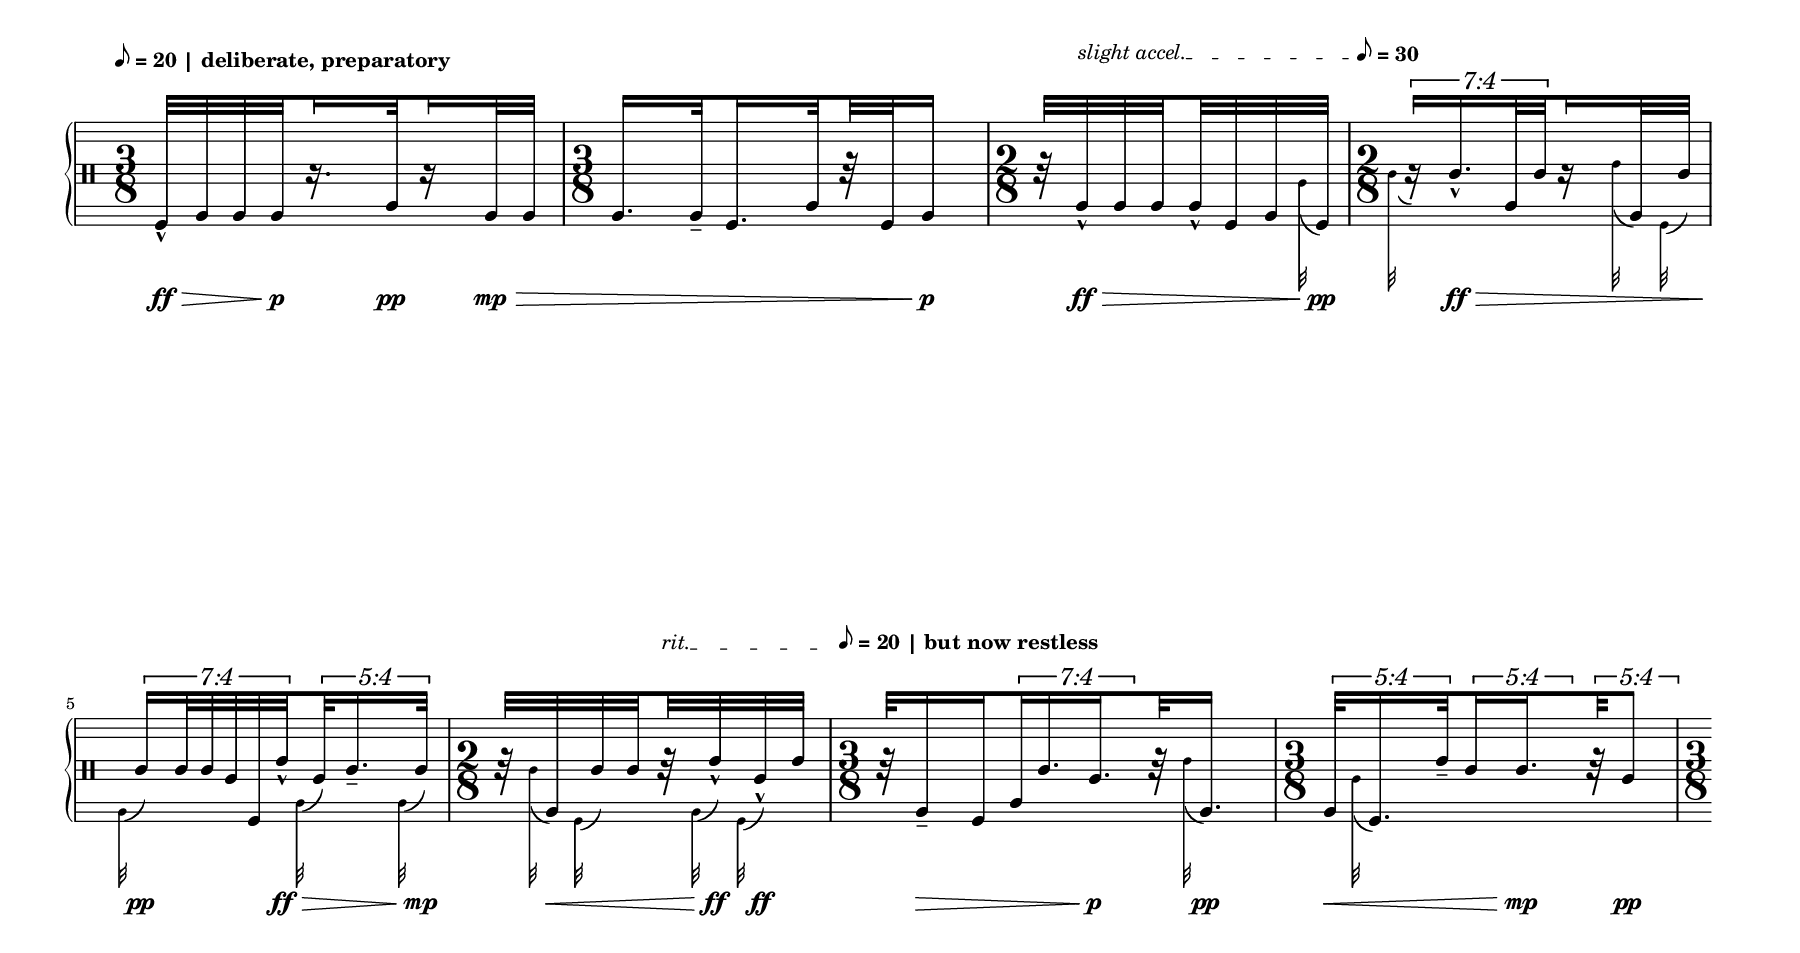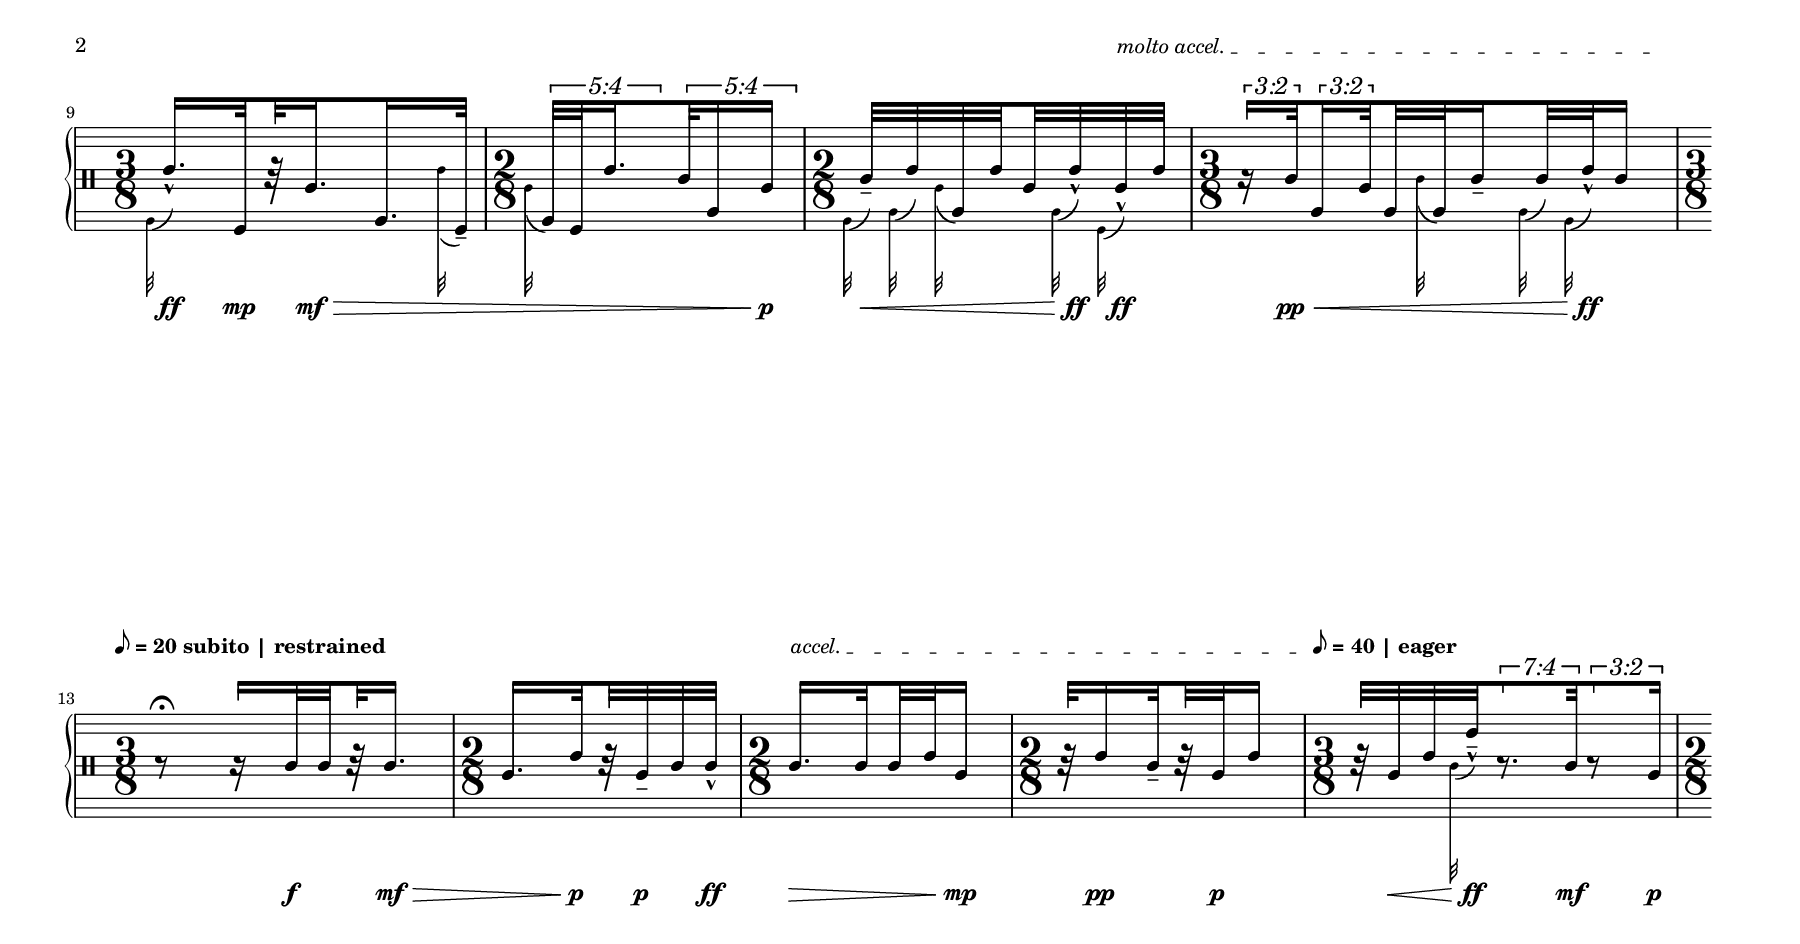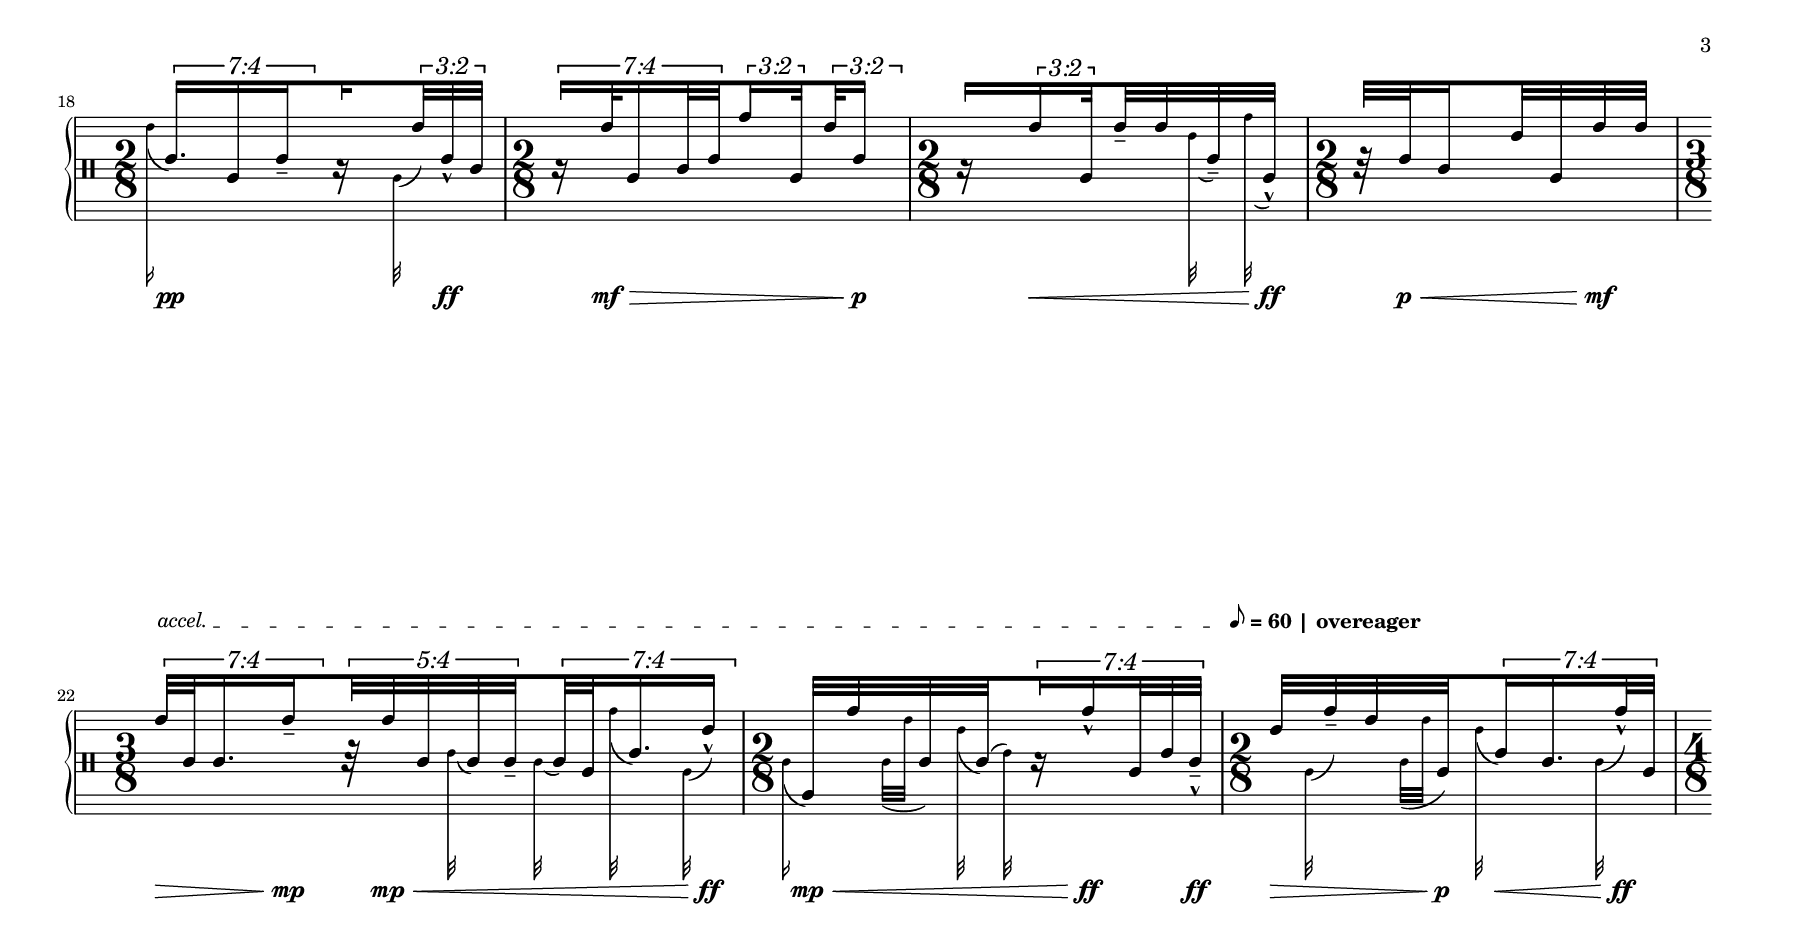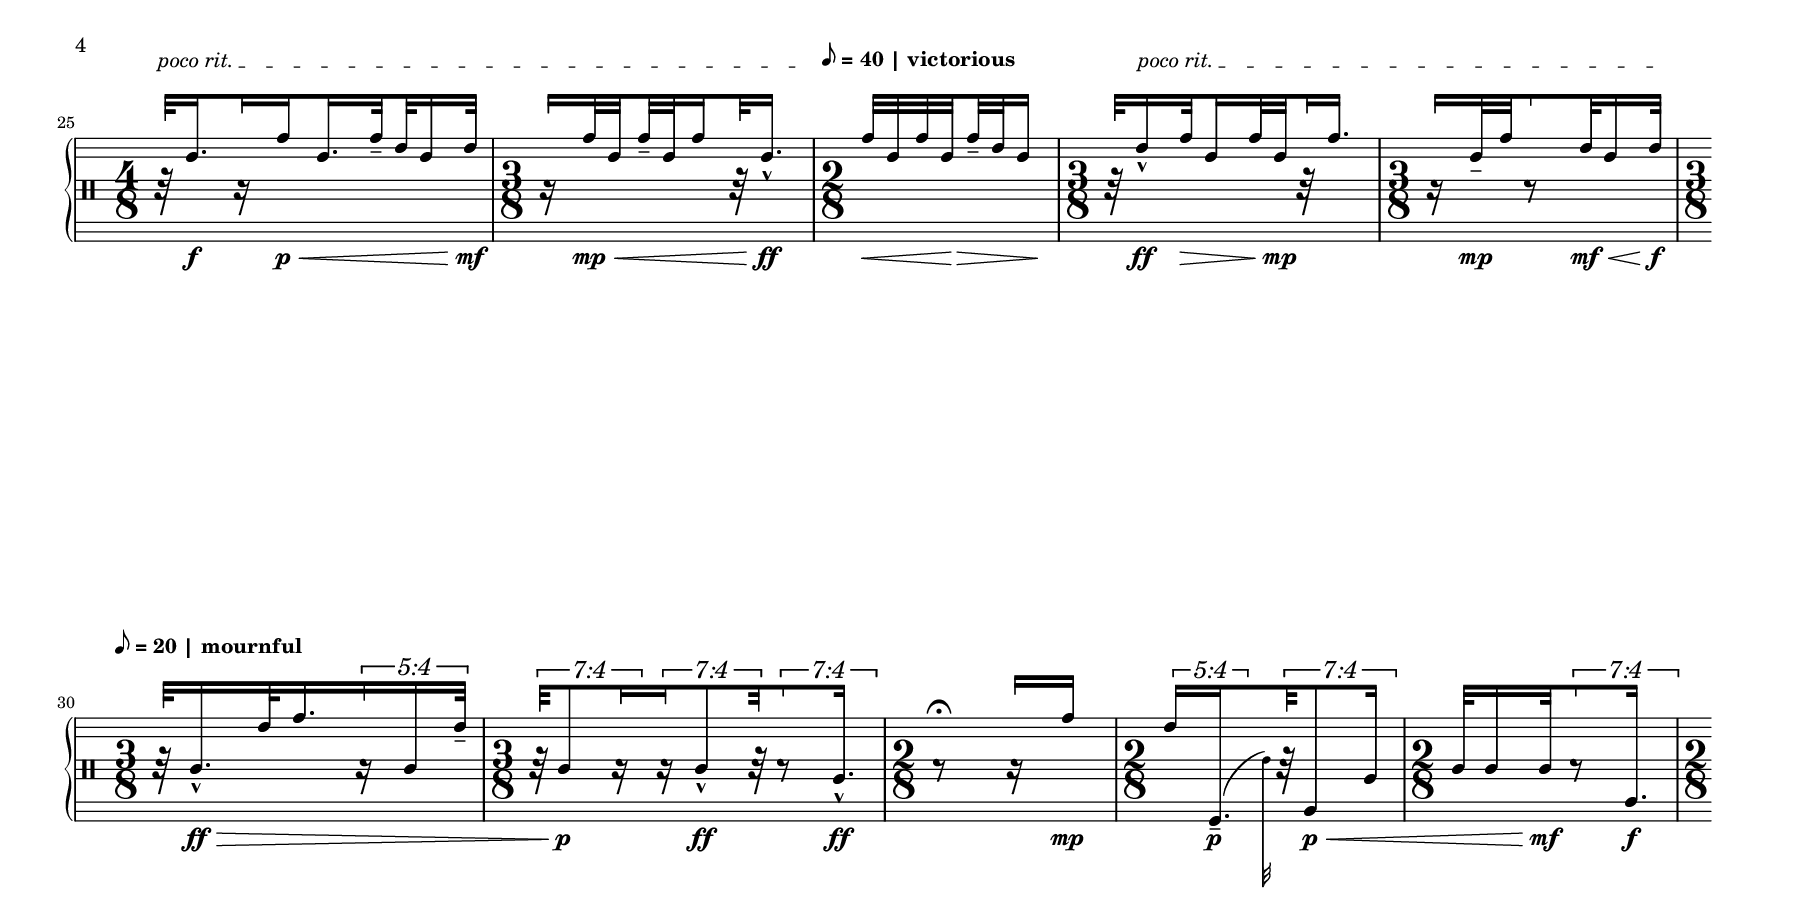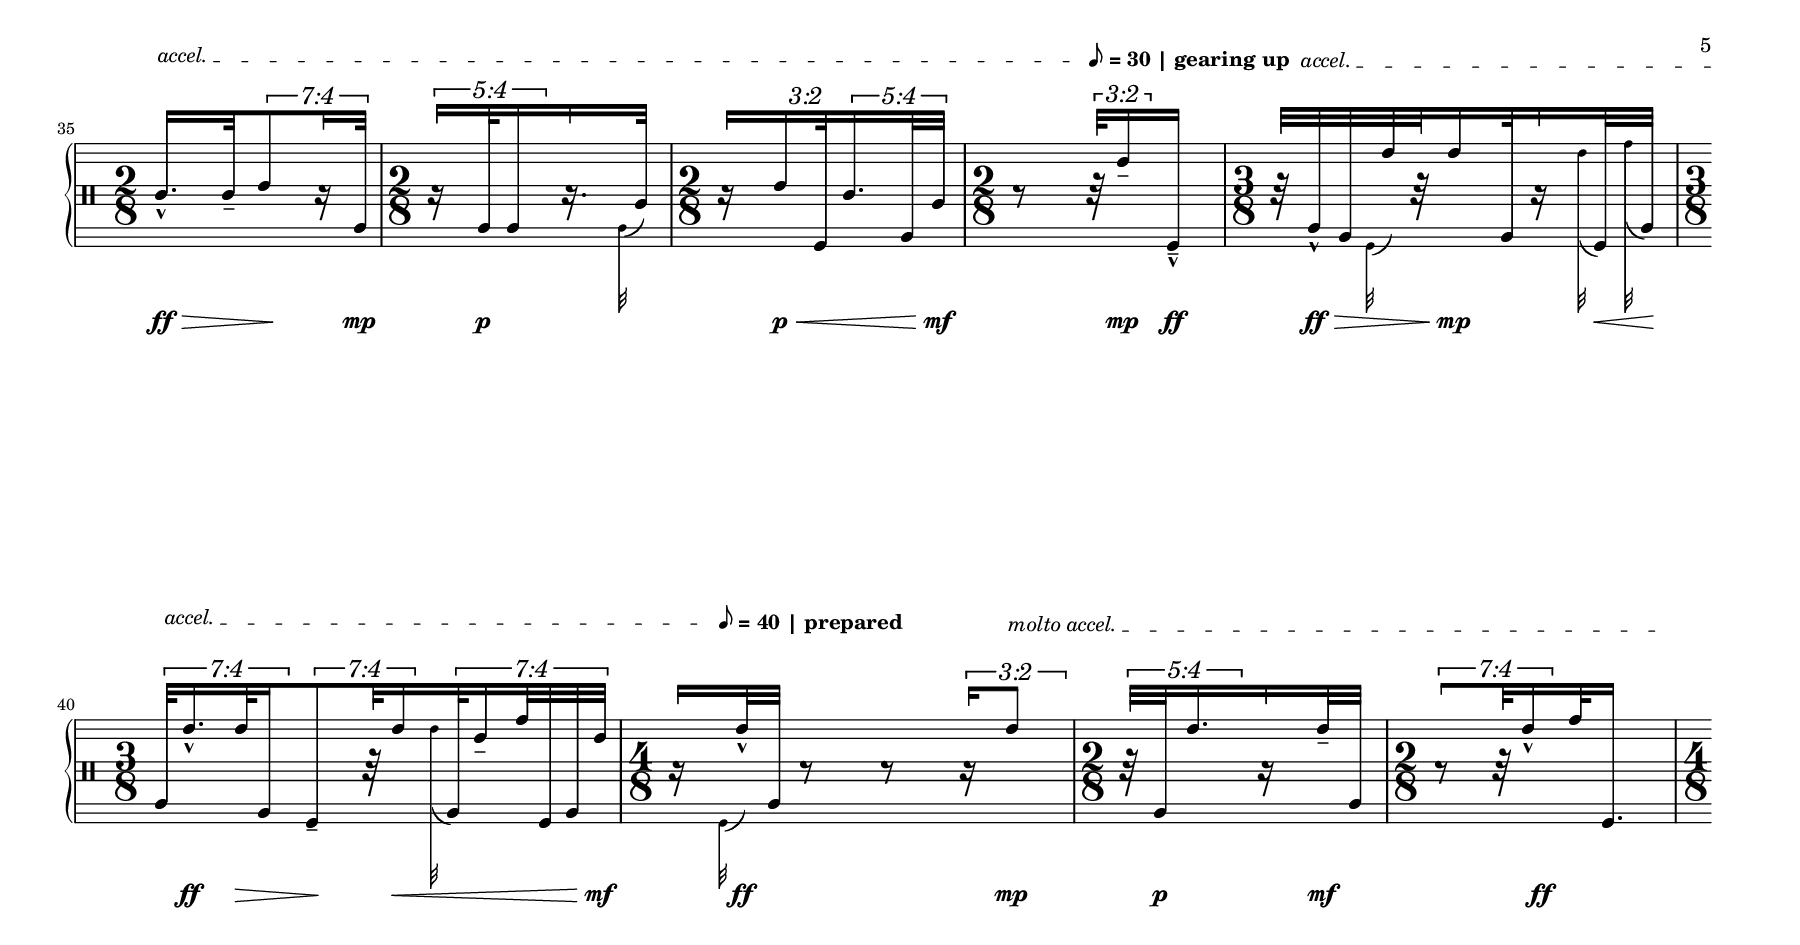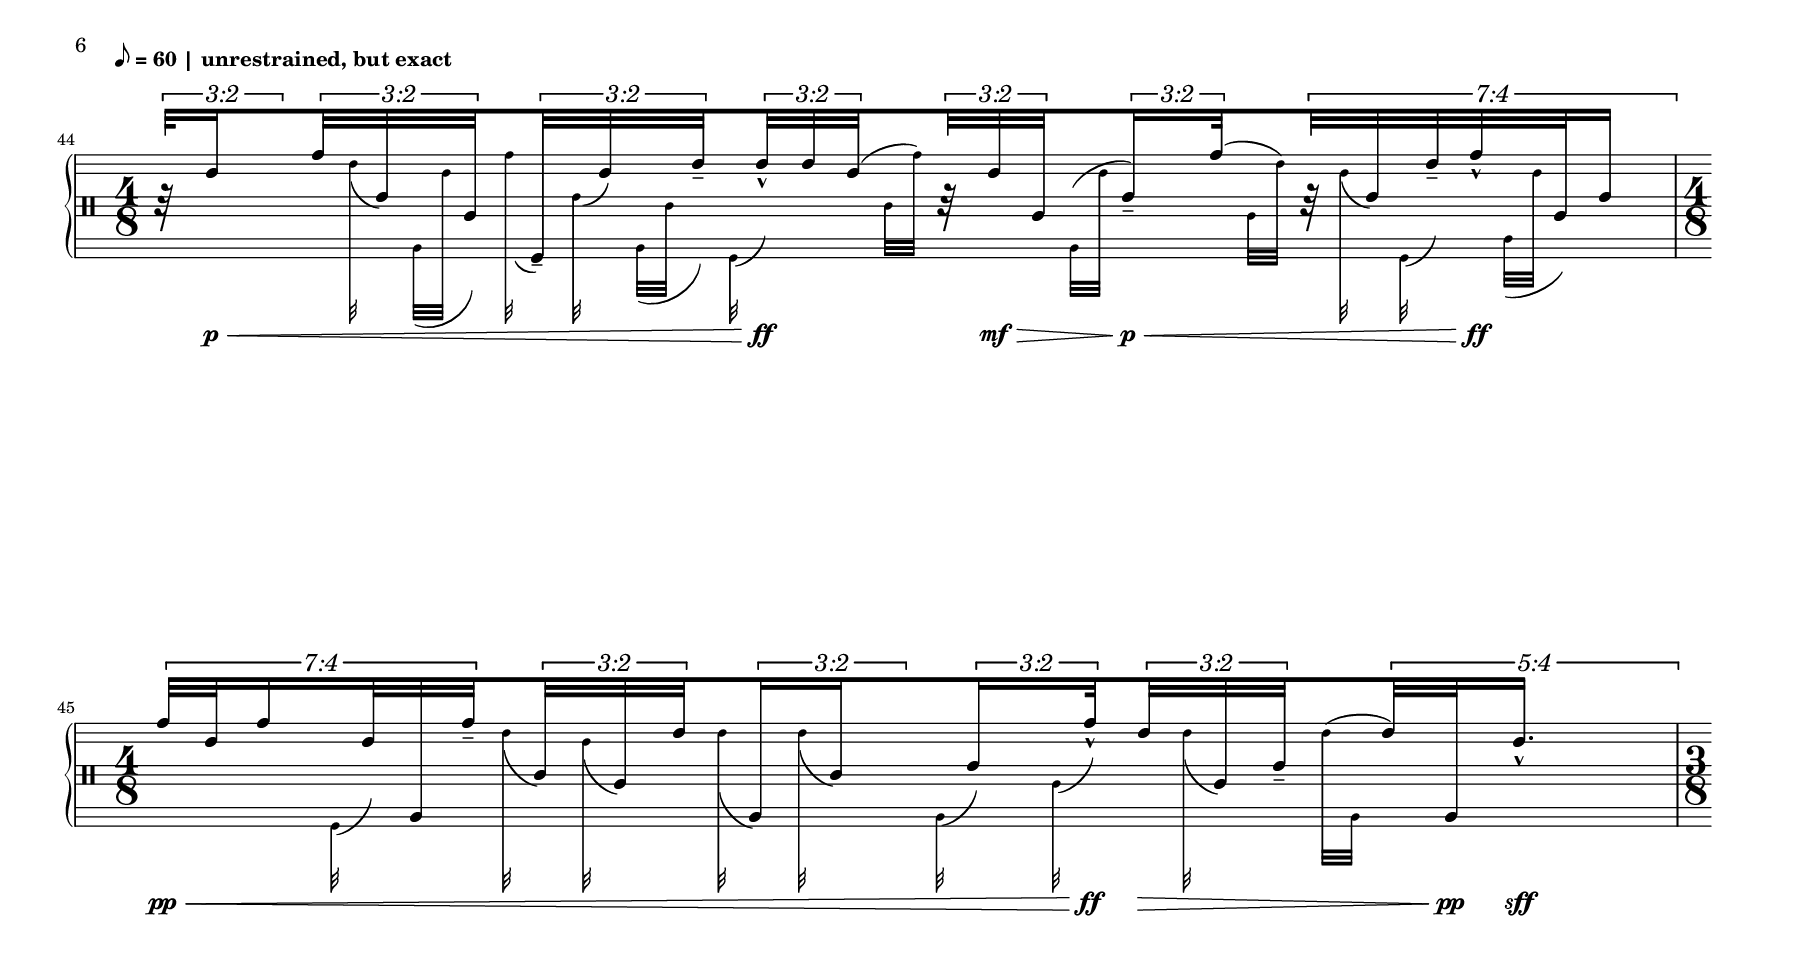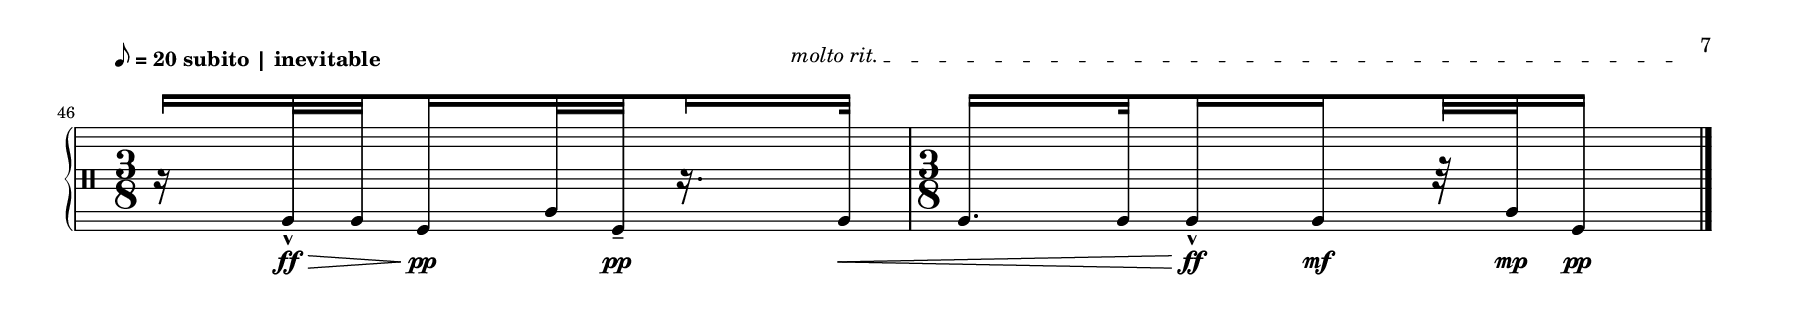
\version "2.19.83"
\language "english"

\version "2.19.83"

aristeiaDynamics = \new Dynamics {
% \override Hairpin.whiteout = ##t
  \time 3/8
    %\override DynamicText.extra-offset = #'(0 . 7)
  % \once \override Hairpin.extra-offset = #'(0 . 6)
%   \once \override Hairpin.rotation = #'(10 0 0.5)
%override Hairpin.extra-offset = #'(0 . 8)
%\once \override Hairpin.rotation = #'(10 0 0.5)
  s16.\ff \>
 % \override DynamicText.extra-offset = #'(0 . 9)

  s32\p
  s16.
  %\override DynamicText.extra-offset = #'(0 . 7)
  s32\pp
  s16

%  \override Hairpin.extra-offset = #'(0 . 9)
  %\once \override Hairpin.extra-offset = #'(0 . 7)
  s16\mp\>

  \time 3/8
  s4
  s16 s16\p

  %\revert DynamicText.extra-offset
  \time 2/8

  s32
 %  \override DynamicText.extra-offset = #'(0 . 8)
%\once \override Hairpin.extra-offset = #'(0 . 8)
%  \once \override Hairpin.rotation = #'(-2 0 1)
  s16.\ff \>
  s16.
%  \once \override DynamicText.extra-offset = #'(0 . 6)
  s32\pp

 % \time 2/8

  \tuplet 7/4 { s16
    %           \once \override DynamicText.extra-offset = #'(0 . 9)
                s16.\ff \> s16}
  s8

%  \time 2/8

 % \override DynamicText.extra-offset = #'(0 . 8.5)
  \tuplet 7/4 { s16\pp s8
                %  \once \override DynamicText.extra-offset = #'(-1 . 6)

                s32\ff \> }
  \tuplet 5/4 {
    s8 s32\mp
  }

  \time 2/8
  s32
 % \once \override Hairpin.rotation = #'(-2 0 0.5)
  s16.\<
  s32
   % \once \override DynamicText.extra-offset = #'(0 . 6)

  s32 \ff
%   \override DynamicText.extra-offset = #'(0 . 8)

  s16\ff

  \time 3/8
  s32 s16.\>
  \tuplet 7/4 {
 %   \override DynamicText.extra-offset = #'(0 . 9)
    s8 s16.\p
  }
  s32
 % \once \override DynamicText.extra-offset = #'(0.5 . 9)
  s16.\pp


  \time 3/8
  s8\<
  \tuplet 5/4 {
    s16 s16.\mp
  }
  \tuplet 5/4 {
    s32
    s8 \pp
  }

%  \time 3/8
 %\override DynamicText.extra-offset = #'(0 . 7.5)
  s16.\ff s32\mp
  s32
%   \override DynamicText.extra-offset = #'(0 . 8)
%   \override Hairpin.extra-offset = #'(0 . 8)
  s16.\mf\>
  s8

%   \time 2/8
%\override DynamicText.extra-offset = #'(0 . 8.5)
   s8
   \tuplet 5/4 {
     s16. s16\p
   }

  % \time 2/8
%  \override DynamicText.extra-offset = #'(0 . 8)
   s8\<
   s32 s32\ff
%   \override DynamicText.extra-offset = #'(0 . 7.5)
   s16\ff

   \time 3/8
 %  \override DynamicText.extra-offset = #'(0 . 8)
     \tuplet 3/2 {
       s16 s32\pp\<
     }
   s16
%   \override DynamicText.extra-offset = #'(0 . 7)
   s8
   s32 s16.\ff

   %\time 3/8
  % \override DynamicText.extra-offset = #'(0 . 3.5)
 %  \override Hairpin.extra-offset = #'(0 . 3.5)
   s8
   s16 s16\f
   s32 s16.\mf\>

   \time 2/8
   s16. s32\p
   s32 s16\p
   %\once \override DynamicText.extra-offset = #'(0 . 0)
   s32\ff

   \time 2/8
   s8\>
   s16 s16\mp

   \time 2/8
   s32 s16.\pp
   s32 s16.\p

   \time 3/8
  s32   s16\<
     % \once \override DynamicText.extra-offset = #'(0 . 0)

   s32\ff

   \tuplet 7/4 {
     s8. s32\mf
   }
   \tuplet 3/2 {
     s8 s16\p
   }

 %  \override DynamicText.extra-offset = #'(0 . 0)
%    \override Hairpin.extra-offset = #'(0 . 0)
   %\time 2/8
   s8.\pp
   \tuplet 3/2 {
    % \once \override DynamicText.extra-offset = #'(0 . 1)
     s32
%                   \override DynamicText.extra-offset = #'(0 . 0)

                 s32\ff
                 s32
   }

   \time 2/8
   \tuplet 7/4 {
     s16 s8\mf\> s32
   }
   s16
   \tuplet 3/2 {
     s32 s16\p
   }

   \time 2/8
   s16 s16\<
   s16.
   s32\ff

   \time 2/8
   s32 s16.\p\<
   s16

   s16\mf

 %  \override DynamicText.extra-offset = #'(0 . 4.5)
%    \override Hairpin.extra-offset = #'(0 . 4.5)
   %\time 3/8
   \tuplet 7/4 {
     s8\> s32 s16\mp
   }
   \tuplet 5/4 {
     s32 s8\mp\<
   }
   \tuplet 7/4 { s8 s32 s16\ff}

  %
  %\time 2/8
  s8\mp\<
  \tuplet 7/4 { s16 s16\ff s16 s32\ff}

   \time 2/8
   s16.\> s32\p
   \tuplet 7/4 { s8\< s32 s16\ff}

  % \override DynamicText.extra-offset = #'(0 . 0)
 %     \override Hairpin.extra-offset = #'(0 . 0)

   %\time 4/8
   s32 s16.\f
   s16 s16\p\<
   s8
   s16. s32\mf

   \time 3/8
   s16 s16\mp\<
   s8
   s32 s16.\ff

   \time 2/8
   s16.\< s64 s64\>
   s16. s32\!

   \time 3/8
   s32 s16\ff s32\>
   s16. s32\mp
   s8

   %\time 3/8
   s16 s16\mp
   s8
   s16.\mf\< s32\f

   \time 3/8
   s32 s16.\ff\> s4

   \time 3/8
   \tuplet 7/4 { s32 s8\p s16 }
   \tuplet 7/4 { s16 s8\ff s32 }
   \tuplet 7/4 { s8 s16.\ff }

  \time 2/8
  s8
  s16 s16\mp

  \time 2/8
  \tuplet 5/4 {
    s16
 %   \once \override DynamicText.extra-offset = #'(0 . -0.5)
    s16.\p
  }
  \tuplet 7/4 {
    s32 s8\p\< s16
  }

  \time 2/8
  s16. s32\mf
  \tuplet 7/4 {
    s8 s16.\f
  }

%\override DynamicText.extra-offset = #'(0 . 8)
%\override Hairpin.extra-offset = #'(0 . 8)
  %\time 2/8
  s8\ff\>
  \tuplet 7/4 {
    s32 s32\! s16 s16 s32\mp
  }

  \time 2/8
  \tuplet 5/4 {
    s16 s16.\p
  }
  s8

  \time 2/8
  s16
  s16\p\<
  \tuplet 5/4 {
    s16. s32 s32\mf
  }

  \time 2/8
  s8
  \tuplet 3/2 {
%    \override DynamicText.extra-offset = #'(0 . 8.5)
    s32 s16\mp
  }
 % \override DynamicText.extra-offset = #'(0 . 6.5)
  s16\ff

%  \override DynamicText.extra-offset = #'(0 . 7.5)

  \time 3/8
  s32 s16.\ff\>


  s32
 % \once \override DynamicText.extra-offset = #'(0 . 9.5)
  s16.\mp
  s16 s32\< s32\!

  %\time 3/8
  \tuplet 7/4 {
        %\override DynamicText.extra-offset = #'(0 . 5)

%\override DynamicText.extra-offset = #'(0 . 6.5)
%\override Hairpin.extra-offset = #'(0 . 6.5)
    s32 s16.\ff s16\> s32
  }
  \tuplet 7/4 {
    s8\! s32 s16\<
  }
  \tuplet 7/4 {
    s8. s32\mf
  }

  \time 4/8
  s16 s16\ff s8 s8
  \tuplet 3/2 {
    s16
  %  \once \override DynamicText.extra-offset = #'(0 . 7.5)
    s8\mp
  }

  \time 2/8
  \tuplet 5/4 {
    s32 s8\p
  }
  s16 s16\mf

  \time 2/8
  \tuplet 7/4 { s8. s32\ff} s8

  %|time 4/8
 % \override DynamicText.extra-offset = #'(0 . 8.5)
%  \override Hairpin.extra-offset = #'(0 . 8.5)
  \tuplet 3/2 {
    s32
    s16\p\<
  }
  s16
  s16
          %\override DynamicText.extra-offset = #'(0 . 0)

  s16\ff
  \tuplet 3/2 {
    s32
    s16\mf\>
  }
  s16\p\<
  \tuplet 7/4 { s16. s8\ff }


  %\time 4/8
  s4\pp\<
  \tuplet 3/2 { s16 s32\ff } s16\>
  \tuplet 5/4 { s32 s32\pp s16.\sff }

  %\time 3/8
%  \override DynamicText.extra-offset = #'(0 . -0.5)
%  \override Hairpin.extra-offset = #'(0 . -0.5)
  s16 s16\ff\> s16\pp s32 s32\pp s16. s32\<

  \time 3/8
  s8 s16\ff
 % \override DynamicText.extra-offset = #'(0 . 1)
  s16\mf s32 s32 \mp s16\pp
}



#(set-global-staff-size 18)
#(set! paper-alist (cons '("my size" . (cons (* 12 in) (* 9 in))) paper-alist))
\paper {
  #(set-paper-size "my size")
  ragged-last-bottom = ##t
  % line-width = 7.5\in
  left-margin = 0.5\in
  bottom-margin = 1.25\in
  top-margin = 1.25\in
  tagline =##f
  indent = 0
  ragged-right = ##f
  system-system-spacing.minimum-distance = #50
}

setGrace = #(define-music-function (parser location stemLen) (number?)
               #{
                 \once \stemDown
                 \once \override Stem.length = #stemLen
               #})

\score {
  \new PianoStaff <<
    \new Staff {
    \override Staff.Stem.stemlet-length = #1
    \override Score.BarNumber.break-visibility = ##(#f #f #t)
    % \stemDown
  \stemUp

  \override Beam #'damping = #+inf.0

    \stopStaff
    \override Staff.StaffSymbol.line-positions = #'(-11 -9 -7 -2 0 2 7 9 11)
    \override TupletNumber.font-size = #1.5
    \override TupletNumber.extra-offset = #'(0 . 0.5)
    \override TupletBracket.extra-offset = #'(0 . .5)
    \startStaff
    \clef percussion
      \override Staff.TimeSignature.font-size = #4
    \time 3/8

    %1
    \override Rest.font-size = #2.5
%    \override Rest.font-series = #'bold
    \override Score.MetronomeMark.extra-offset = #'(0 . 2)
    \tempo \markup {
      \teeny \general-align #Y #DOWN \note #"8" #1 "= 20"
      "| deliberate, preparatory"
    }
    %\stemDown
    \override Stem.details.beamed-lengths = #'(13)
    f,32-^ [
    %f,32--->  [
    a, a,    \set stemRightBeamCount = 1
    a,

    %2
    \set stemLeftBeamCount = 1
    r16.

%    \once \override Stem.length = #26
\set stemRightBeamCount = 1
    c32

    %3
    \set stemLeftBeamCount = 1
    r16  a,32 a, ]

    \time 3/8

    %4
    a,16. [
    \set stemRightBeamCount = 1
    a,32--

    %5
    \set stemLeftBeamCount = 1
    f,16.
    \set stemRightBeamCount = 1
    \set stemLeftBeamCount = 3
    c32


    %6
    \set stemLeftBeamCount = 1
    r32 f, a,16 ]

    \time 2/8

    \override Stem.details.beamed-lengths = #'(12)
    %7
    r32 [
    \once \override TextSpanner.extra-offset = #'(0 . 3)
    \once \override TextSpanner.bound-details.left.text = "slight accel."
    \once \override TextSpanner.bound-details.right.padding = #7
%    \once \override DynamicText.extra-offset = #'(0 . 3)
    c32-^  \startTextSpan
    c
    \set stemRightBeamCount = 1
    c

    %8
    \set stemLeftBeamCount = 1
    c\marcato f, a,
    \grace {
       \setGrace #23
      a32 (
    }

%    \once \override DynamicText.extra-offset = #'(0 . 2)
    f,32
    )  ]



    \time 2/8

       \override Stem.details.beamed-lengths = #'(8.5)


    %9
     \tempo \markup {
      \teeny \general-align #Y #DOWN \note #"8" #1 "= 30"
     }
     \grace {
       \setGrace #25
       c'32 (
     }
    \tuplet 7/4 {
    r16[ ) \stopTextSpan c'16.-^
 %   --
%   ->
      c32
      \set stemRightBeamCount = 1
      c'
    }

    % 10
      %     \override Stem.details.beamed-lengths = #'(12 12 12 12 12)
  \set stemLeftBeamCount = 1
    r16
    \grace {
      \setGrace #27
      e'32 (
    }
    a, )
    \grace {
      \setGrace #14
      f, (
    }
    c' ) ]

    \break

      % \override Stem.details.beamed-lengths = #'(8 8 9 8 8)

    %11
     \grace {
        \setGrace #16
        a,32 (
    }
    \tuplet 7/4 {

      c'16 ) [ c'32 c'32 a f,
      \set stemRightBeamCount = 1
      e'-^ %->
    }

    % 12
          \grace {
         \setGrace #18
       c32 (
      }
    \tuplet 5/4 {

\set stemLeftBeamCount = #1
\set stemRightBeamCount = #3
      a32 ) c'16.--
      \grace {
        \setGrace #18
        c32 (

      }c'32 ) ]
    }

    \time 2/8

    %13
    r32 [ \grace {
      \setGrace #25
      c' (
    }a, ) \grace {
      \setGrace #14
      f, (
    }
    c' )
    \set stemRightBeamCount = 1
    c'

    %14
    \set stemLeftBeamCount = 1
    r32  \grace {
      \setGrace #16
      a, (
    }
    \once \override TextSpanner.bound-details.left.text = "rit."
%    \once \override TextSpanner.bound-details.left.padding = #-5
\once \override TextSpanner.extra-offset = #'(0 . 4)
    \once \override TextSpanner.bound-details.left.padding = #-5

    \once \override TextSpanner.bound-details.right.padding = #-2
    e' %->
    -^ ) \startTextSpan \grace  {
      \setGrace #14
    f, (
    }
    a-^ ) e' \stopTextSpan ]


    \time 3/8

    % 15
        \tempo \markup {
      \teeny \general-align #Y #DOWN \note #"8" #1 "= 20"
      "| but now restless"
    }
        \override Stem.details.beamed-lengths = #'(12)
    %\tempo 8 = 15
    r32 [ a,16--
    \set stemRightBeamCount = 1
    f,32

    % 16
    \once \set tupletFullLength = ##t
    \tuplet 7/4 {
      \set stemLeftBeamCount = 1
      c32 c'16.
      \set stemRightBeamCount = 1
      a16.
    }

    % 17
    \set stemLeftBeamCount = 1
    r32  \grace {
      \setGrace #27
     % \once \override Stem.length = #25
      e'32 (
    }
%    \once \override Stem.length = #26
    a,16. ) ]

    \time 3/8

    \override Stem.details.beamed-lengths = #'(8.5)
    % 18
    \tuplet 5/4 {
      a,32 [ \grace {
        \setGrace #23
        a (
      }f,16. )
      \set stemRightBeamCount = 1
      e'32--
    }

    % 19

 \once \set tupletFullLength = ##t
%    \set tupletFullLengthNote = ##t
    \tuplet 5/4 {
      \set stemLeftBeamCount = 1
      c'16
      \set stemRightBeamCount = 1
      16.
    }

    % 20
    \once \set tupletFullLength = ##t
%    \once \override TupletBracket.X-extent = #10
    \tuplet 5/4 {
      \set stemLeftBeamCount = 1
      \set stemRightBeamCount = 3
      r32 a8 ]
    }

\break
    \override Stem.details.beamed-lengths = #'(13)
    \time 3/8

    % 21
    \grace {
      \setGrace #16
      a,32 (
    }
    e'16.-^ ) [
    \set stemRightBeamCount = #1
    \set stemLeftBeamCount = #3
    f,32

    % 22
    \set stemLeftBeamCount = #1
    \set stemRightBeamCount = #3
    r32
    \set stemRightBeamCount = #1
    a16.

    % 23
    \set stemLeftBeamCount = #1
    a,16.
    \grace {
      \setGrace #27
      e'32 (
    }
    f,32-- ) ]

    \override Stem.details.beamed-lengths = #'(9.5)
    \time 2/8

    % 24
    \grace {
      \setGrace #23

      %\once \override Stem.length = #23
      a32 (
    }
    \once \set tupletFullLength = ##t
    \tuplet 5/4 {
      a,32 ) [
      f,32
      \set stemRightBeamCount = #1
      e'16.
    }

    % 25
    \once \set tupletFullLength = ##t
    \tuplet 5/4 {
      \set stemLeftBeamCount = #1
      c'32 c16 a16 ]
    }


    \time 2/8

    %26
    \grace {
      \setGrace #16
      a,32 (
    }
        \override Stem.details.beamed-lengths = #'(7.5)
    c'-- ) [
    \grace {
      \setGrace #18
      c (
    }
    e' ) \grace {
      \setGrace #23
      a (
    }c )
    \set stemRightBeamCount = #1
    e'

    %27
    \set stemLeftBeamCount = #1
    a32
    \grace {
      \setGrace #18
      c (
    }e'-^ ) \grace {
      \setGrace #14
      f, (
    }
    \once \override TextSpanner.extra-offset = #'(0 . 2.5)
    \once \override TextSpanner.bound-details.left.text = "molto accel. "
    \once \override TextSpanner.bound-details.right.padding = #-3
    a-^ ) \startTextSpan e' ]

    \time 3/8

    \override Stem.details.beamed-lengths = #'(8.5)
    % 28
    \tuplet 3/2 {
      r16 [
      \set stemLeftBeamCount = #3
      \set stemRightBeamCount = #1
      c'32
    }
    \tuplet 3/2 {
      \set stemLeftBeamCount = #1
      c16
      \set stemRightBeamCount = #1
      \set stemLeftBeamCount = #3
      a32
    }

    %29
    \set stemLeftBeamCount = #1
    c32 \grace {
      \setGrace #25
      %\once \override Stem.length = #25
      c' (
    }
    c )
    \set stemRightBeamCount = #1
    c'16--


    %30
    \grace {
      \setGrace #18
      c32 (
    }
    \set stemLeftBeamCount = #1
    c' ) \grace {
      \setGrace #16
      a, (
    }e'-^ ) c'16 \stopTextSpan ]

  \break
\time 3/8

    %31
        \tempo \markup {
      \teeny \general-align #Y #DOWN \note #"8" #1 "= 20 subito"
      "| restrained"
    }

    r8 \fermata

    %32
        \override Stem.details.beamed-lengths = #'(9)
    r16 [
    c'32
    \set stemRightBeamCount = #1
    c'

    %33
    \set stemLeftBeamCount = #1
    \set stemRightBeamCount = #3
    r32 c'16. ]

    \time 2/8

    %34
    a16. [
    \set stemRightBeamCount = #1
    \set stemLeftBeamCount = #3
    e'32

    %35
    \set stemLeftBeamCount = #1
    r32 a32-- c' c'-^ ]


    \time 2/8

    %36
    \once \override TextSpanner.bound-details.left.text = "accel. "
    \once \override TextSpanner.extra-offset = #'(0 . 2.5)
    \once \override TextSpanner.bound-details.right.padding = #-4.5
    c'16. [ \startTextSpan
    \set stemLeftBeamCount = #3
    \set stemRightBeamCount = #1
    c'32

    %37
    \set stemLeftBeamCount = #1
    c'32 e' a16 ]

    \time 2/8

    \override Stem.details.beamed-lengths = #'(8.25)
    %38
    r32 [ e'16
    \set stemLeftBeamCount = #3
    \set stemRightBeamCount = #1
    c'32--

    %39
    \set stemLeftBeamCount = #1
    r32 a32 e'16 \stopTextSpan ]

    \time 3/8
        \override Stem.details.beamed-lengths = #'(9)


    %40
        \tempo \markup {
      \teeny \general-align #Y #DOWN \note #"8" #1 "= 40"
      "| eager"
    }
    r32 [
    a e' \grace {
      \setGrace #25
%      \once \override Stem.length = #23
      c' (
    }
    \set stemRightBeamCount = #1
    c''---^  )


    %41
    \tuplet 7/4 {
      r8. c'32
    }

    %42
    \tuplet 3/2 {
      r8 a16 ]
    }

    \break

    \time 2/8

    %43
    \grace {
      \setGrace #34
     %\once \override Stem.length = #30
      e'' (
    }
    \once \set tupletFullLength = ##t
        \override Stem.details.beamed-lengths = #'(8.5)
    \tuplet 7/4 {
      e'16. ) [
      a16
      \set stemRightBeamCount = #1
      e'16--
    }

    %44
    \set stemLeftBeamCount = #1
    r16 \grace {
      \setGrace #23
      a32 (
    }
    \tuplet 3/2 {
      \set stemLeftBeamCount = #1
      e''32 ) e'-^  c'  ]
    }

    \time 2/8

    %45
    \tuplet 7/4 {
      r16 [ e''32 a16 c'32
      \set stemRightBeamCount = #1
      e'
    }

    %46
    \tuplet 3/2 {
      \set stemLeftBeamCount = #1
      g''16
      \set stemRightBeamCount = #1
      \set stemLeftBeamCount = #3
      a32 }
    \once \set tupletFullLength = ##t
    \tuplet 3/2 {
      \set stemLeftBeamCount = #1
      \set stemRightBeamCount = #3
      e''32 e'16 ]
    }

    \time 2/8

    %47
        \override Stem.details.beamed-lengths = #'(5)
    r16 [ \tuplet 3/2 { e''16
                        \set stemLeftBeamCount = #3
                        \set stemRightBeamCount = #1
                        a32 }

    %48
    \set stemLeftBeamCount = #1
    e''32-- e'' \grace {
      \setGrace #32
      c'' (
    }
    e'-- ) \grace {
    \setGrace #36
      g'' (
    }
    a-^  ) ]

    \time 2/8

    %49
        \override Stem.details.beamed-lengths = #'(6)
    r32 [ e'
    \set stemRightBeamCount = #1
    c'16

    %50
    \set stemLeftBeamCount = #1
    c''32 a e'' e'' ]

    \time 3/8

\break
    \override Stem.details.beamed-lengths = #'(8.5)
    %51
    \once \set tupletFullLength = ##t
    \tuplet 7/4 {
      \once \override TextSpanner.bound-details.left.text = "accel. "
      \once \override TextSpanner.extra-offset = #'(0 . 2.5)
      \once \override TextSpanner.bound-details.right.padding = #'-1.5
      e''32 [ \startTextSpan c' c'16.
      \set stemRightBeamCount = #1
      e''16--
    }

    %52
    \tuplet 5/4 {
      \set stemLeftBeamCount = #1
      r32 e'' c' \grace {
        \setGrace #27
       % \once \override Stem.length = #25
        e' (
      }
      c' )
      \set stemRightBeamCount = #1
      c'--
    }

    %53
          \grace {
        \setGrace #25
        % \once \override Stem.length = #25
        c'32 (
      }
      \once \set tupletFullLength = ##t
    \tuplet 7/4 {
      \set stemLeftBeamCount = #1
      c' ) a \grace {
        \setGrace #36
%         \once \override Stem.length = #30
        g'' (
      }
      e'16. ) \grace {
        \setGrace #23
        a32 (
      }
      c''16-^  ) ]
    }

    \time 2/8

    \override Stem.details.beamed-lengths = #'(9.25)
    %54
    \grace {
      \setGrace #25
      c' (
    }
    c32 [ ) g'' \grace {

      \setGrace #25
%       \once \override Stem.details.beamed-length = #'(25)
      c' ( \setGrace #34
      e''
    }
    c' ) \grace {
      \setGrace #32
      c'' (
    }
    \set stemRightBeamCount = #1
    \afterGrace
    c' ) ( {
      \setGrace #27
      e' )
    }

    %55
    \tuplet 7/4 {
      \set stemLeftBeamCount = #1
      r16 g''-^  a32 e' c'---^ \stopTextSpan ]
     }

    \time 2/8

    %56
        \override Stem.details.beamed-lengths = #'(6)
        \once \override Score.MetronomeMark.extra-offset = #'(0 . 4)
     \tempo \markup {
      \teeny \general-align #Y #DOWN \note #"8" #1 "= 60"
      "| overeager"
     }
    c'' [
    \grace {
      \setGrace #23
      a (
    }
    g''-- ) e'' \grace {
      \setGrace #25
      c' (
      \setGrace #34
      e''
    }
    \set stemRightBeamCount = #1
    a )

    %57
    \grace {
      \setGrace #32
      c''32 (
    }
    \tuplet 7/4 {
      \set stemLeftBeamCount = #1
      e'16 ) c'16.
      \grace {
        \setGrace #25
        c'32 (
      }
      g''-^  ) a32 ]
    }

    \time 4/8

\break
    \override Stem.details.beamed-lengths = #'(6)
    %58

    r32 [
        \once \override TextSpanner.bound-details.left.text = "poco rit. "
    \once \override TextSpanner.bound-details.right.padding = #-3
    \once \override TextSpanner.bound-details.left.padding = #-3
    \once \override TextSpanner.extra-offset = #'(0 . 2)
    \set stemRightBeamCount = #1
    c''16. \startTextSpan

    %59
    \set stemLeftBeamCount = #1
    r16
    \set stemRightBeamCount = #1
    g''16

    %60
    \set stemLeftBeamCount = #1
    c''16.
    \set stemLeftBeamCount = #3
    \set stemRightBeamCount = #1
    g''32--


    %61
    \set stemLeftBeamCount = #1
    \set stemRightBeamCount = #3
    e''32 c''16 e''32 ]

    \time 3/8

    %62
        \override Stem.details.beamed-lengths = #'(5)
    r16 [ g''32
    \set stemRightBeamCount = #1
    c''32

    %63
    \set stemLeftBeamCount = #1
    g''-- c''
    \set stemRightBeamCount = #1
    g''16

    %64
    \set stemLeftBeamCount = #1
    r32

    c''16.-^ ] \stopTextSpan

    \time 2/8

    %65
        \tempo \markup {
      \teeny \general-align #Y #DOWN \note #"8" #1 "= 40"
      "| victorious"
    }
%    \tempo 8 = 40
 %        \override Stem.details.beamed-lengths = #'(9)
%     e'32 [ a e'
%     \set stemRightBeamCount = #1
%     a
%
%
%     %66
%     \set stemLeftBeamCount = #1
%             \once \override TextSpanner.bound-details.left.text = "poco rit. "
%
%     e'32-- \startTextSpan
%     c' a16 ]
%
%     \time 3/8
%
%     %67
%
%     r32  [
%     c'16->
%     \set stemRightBeamCount = #1
%     e'32
%
%     %68
%     \set stemLeftBeamCount = #1
%     a16 e'32
%     \set stemRightBeamCount = #1
%     a32
%
%     %69
%     \set stemLeftBeamCount = #1
%     r32 e'16. ]
%
%     \time 3/8
%
%     %70
%     r16 [ a32-- e'32
%
%     %71
%     r8
%
%     %72
%     c'32 a16 c'32 \stopTextSpan ]
%
%     \break
%     \time 3/8
%         \override Stem.details.beamed-lengths = #'(8.5)
%
%     %73
%     \tempo "Tempo 1°"
%     r32 [ c'16.->
%
%     %74
%     c'32 e'16.
%
%     %75
%     \tuplet 5/4 {
%       r16 c'16 c'32-- ]
%     }

       \override Stem.details.beamed-lengths = #'(5)
    g''32 [ c'' g''
    \set stemRightBeamCount = #1
    c''


    %66
    \set stemLeftBeamCount = #1


    g''32--
    e'' c''16 ]

    \time 3/8

    %67

    r32  [
    \once \override TextSpanner.extra-offset = #'(0 . 2)
    \once \override TextSpanner.bound-details.left.text = "poco rit. "
    e''16-^\startTextSpan
    \set stemRightBeamCount = #1
    g''32

    %68
    \set stemLeftBeamCount = #1
    c''16 g''32
    \set stemRightBeamCount = #1
    c''32

    %69
    \set stemLeftBeamCount = #1
    r32 g''16. ]

\override Stem.details.beamed-lengths = #'(6)
    \time 3/8

    %70
    r16 [ c''32-- g''32

    %71
    r8

    %72
    e''32 c''16 e''32 \stopTextSpan ]

    \break
    \time 3/8
        \override Stem.details.beamed-lengths = #'(5)

    %73
     \tempo \markup {
      \teeny \general-align #Y #DOWN \note #"8" #1 "= 20"
      "| mournful"
     }
    r32 [ c'16.-^

    %74
    e''32 g''16.

    %75
    \tuplet 5/4 {
      r16 c'16 e''32-- ]
    }

    \time 3/8

\override Stem.details.beamed-lengths = #'(9)
    %76
    \once \set tupletFullLength = ##t
    \tuplet 7/4 {
      r32 [ c'8 r16
    }

    %77
    \tuplet 7/4 {
      r16 c'8-^  r32
    }

    %78
    \once \set tupletFullLength = ##t
    \tuplet 7/4 {
      r8 a16.-^ ]
     }

    \time 2/8

    %79
    r8 \fermata

    \override Stem.details.beamed-lengths = #'(5)
    %80
    r16 [ g''16 ]



    \time 2/8
        \override Stem.details.beamed-lengths = #'(10)
    %81
    \once \set tupletFullLength = ##t
    \tuplet 5/4 {
      e''16 [
      \set stemRightBeamCount = #1
      f,16.-- (
    }

    %82
         \grace {
       \setGrace #27
       e'32 )
     }
     \once \set tupletFullLength = ##t
    \tuplet 7/4 {
    \set stemLeftBeamCount = #1
    \set stemRightBeamCount = #3
     r32 a,8 a16 ]
    }

    \override Stem.details.beamed-lengths = #'(11)
    \time 2/8

    %83
    c'32 [ 16 32

    %84
    \once \set tupletFullLength = ##t
    \tuplet 7/4 {
      r8 c16. ]
    }

\break
    \time 2/8
        \override Stem.details.beamed-lengths = #'(10.5)

    %85
    \once \override TextSpanner.bound-details.left.text = "accel. "
    \once \override TextSpanner.bound-details.right.padding = #'3
    \once \override TextSpanner.extra-offset = #'(0 . 2)
    c'16.-^  [  \startTextSpan
    32--


    %86
    \tuplet 7/4 {
      e'8 r16 c32 ]
    }



    \time 2/8
        \override Stem.details.beamed-lengths = #'(13)
    %87
    \once \set tupletFullLength = ##t
    \tuplet 5/4 {
      r16 [
      c32 c16
    }

    %88
    r16. \grace {
      \setGrace #18
      c32 (
    }
    a ) ]

    \override Stem.details.beamed-lengths = #'(11)

    \time 2/8

    %89
    r16[
    \tuplet 3/2 { e'16 f,32 }

    %90
    \tuplet 5/4 {
      c'16. a,32 a32 ]
    }


    \time 2/8
    %91
    r8

\override Beam #'damping = #+inf.0
    \override Stem.details.beamed-lengths = #'(6)

    %92
    \once \set tupletFullLength = ##t
    \tuplet 3/2 {
    \tempo \markup {
      \teeny \general-align #Y #DOWN \note #"8" #1 "= 30"
      "| gearing up"
    }
      r32 [
      \stopTextSpan
      c''16--  } f,16---^  ]

    \time 3/8

    \override Stem.details.beamed-lengths = #'(13)

    %93
    \once \override TextSpanner.bound-details.left.text = "accel. "
  \once \override TextSpanner.extra-offset = #'(0 . 3.75)
  \once \override TextSpanner.bound-details.right.padding = #'-2
  \once \override TextSpanner.bound-details.left.padding = #'3
    r32[   \startTextSpan
    c-^  a, \grace {
      \setGrace #14
      f,32 (
    }
    e'' )

    %94
    r32 e''16 a,32

    %95
    r16 \grace {
      \setGrace #34
      e''32 (
    }
    f, ) \grace {
      \setGrace #36
      g'' (
    }
    c ) ]


    \break
        \override Stem.details.beamed-lengths = #'(6)
    \time 3/8

    %96
    \once \set tupletFullLength = ##t
    \tuplet 7/4 {
      c32 [ e''16.-^   e''32 a,16
    }

    %97
    \once \set tupletFullLength = ##t
    \tuplet 7/4 {
      f,8--  r32 e''16
    }

    %98
    \grace {
      \setGrace #34
      e''32 (
    }
    \tuplet 7/4 {
      a,32 ) c''16-- g''32 f, a, c'' ]
    }

    \time 4/8

    \override Stem.details.beamed-lengths = #'(5)

    %99
    r16 [ \stopTextSpan
    \once \override Score.MetronomeMark.extra-offset = #'(0 . 5.5)
     \tempo \markup {
      \teeny \general-align #Y #DOWN \note #"8" #1 "= 40"
      "| prepared"
     }
    \grace {
      \setGrace #14
%      \once \override Stem.length = #'20
      f,32 (
    }
    e''-^  ) c ]

    %100
    r8

    %101
    r8

    %102
    \once \set tupletFullLength = ##t
    \tuplet 3/2 { r16 [
                  \once \override TextSpanner.bound-details.left.text = "molto accel. "
                  \once \override TextSpanner.extra-offset = #'(0 . 3)
                  \once \override TextSpanner.bound-details.right.padding = #'-5

                  e''8 ] \startTextSpan }

    \time 2/8
    %103
    \once \set tupletFullLength = ##t
    \tuplet 5/4 {
      r32 [ a,32 e''16.
    }

    %104
    r16 e''32-- c ]

    \time 2/8
    %105
    \once \set tupletFullLength = ##t
    \tuplet 7/4 {
      r8 [ r32 e''16-^
     }


    %106
    g''32 f,16. ] \stopTextSpan

\break
    \override Stem.details.beamed-lengths = #'(7)
    \time 4/8
    %107
        \tempo \markup {
      \teeny \general-align #Y #DOWN \note #"8" #1 "= 60"
      "| unrestrained, but exact"
    }

    \once \set tupletFullLength = ##t
    \tuplet 3/2 { r32 [
                  \set stemRightBeamCount = #1
                  c''16 }
    \tupletUp
    \tuplet 3/2 {
      \set stemLeftBeamCount = #1
      g''32  \grace {
        \setGrace #34
        e'' (
      }
      e' )
      \grace {
        \once \override Stem.details.beamed-lengths = #'(16)
        \once \stemDown
       a, (
       \once \override Stem.details.beamed-lengths = #'(18)
       \once \stemDown
       c''
      }
      \set stemRightBeamCount = #1
      a )
    }

    %108
    \grace {
      \setGrace #36
      g''32 (
    }\tuplet 3/2 {
      \set stemLeftBeamCount = #1
      f,32-- )

      \grace {
        \setGrace #27
        e' (
      }
      c'' ) \grace {
        \setGrace #20
        a, (
        \setGrace #20
        c' }
      \set stemRightBeamCount = #1
      e''-- )
    }
    \grace {
      \setGrace #14
      f,32 (
    }
    \tuplet 3/2 {
      \set stemLeftBeamCount = #1
      e''-^   ) e''
      \set stemRightBeamCount = #1
      c'' (
    }
    \grace  {
      \setGrace #20
      c'32
      \setGrace #20
      g'' )
    }
    %109
    \tuplet 3/2 {
      \set stemLeftBeamCount = #1
      r32 c''
      \set stemRightBeamCount = #1
      a
    }
    \grace {
      \setGrace #20
      a,32 ^(
      \setGrace #20
      c''
    }
    \tuplet 3/2 {
      \set stemLeftBeamCount = #1
      e'16-- )
      \set stemRightBeamCount = #1
      \set stemLeftBeamCount = #3
      g''32 (
    }
    \grace  {
        \setGrace #20
        a
        \setGrace #20
        e'' )
      }

    %110
    \once \set tupletFullLength = ##t
    \tuplet 7/4 {
      \set stemLeftBeamCount = #1
      r32  \grace {
        \setGrace #32
        c''32 (
      }
      e'32  ) \grace {
        \setGrace #14
        f, (
      }
      e''-- ) g''-^  \grace {
        \setGrace #20
        c (
        \setGrace #20
        c''
      } a ) e'16 ]
    }


\break
    \override Stem.details.beamed-lengths = #'(7)
    \time 4/8
    %111
    \tuplet 7/4 {
      g''32 [ c'' g''16 \grace {
        \setGrace #14
        f,32 (
      }
      c'' ) a,
      \set stemRightBeamCount = #1
      g''--
    }

    %112
    \grace {
      \setGrace #34
      e''32 (
    }
    \tuplet 3/2 {
      \set stemLeftBeamCount = #1
      c' ) \grace {
        \setGrace #32
        c'' (
      }
      a )
      \set stemRightBeamCount = #1
      e''
    }
    \grace {
      \setGrace #34
      e'' (
    }
    \once \set tupletFullLength = ##t
    \tuplet 3/2 {
      \set stemLeftBeamCount = #1
      a, ) \grace {
        \setGrace #34
        e'' (
      }
      \set stemRightBeamCount = #1
      c'16 )
    }

    %113
    \grace {
      \setGrace #16
      a,32 (
    }
    \tuplet 3/2 {
      \set stemLeftBeamCount = #1
      e'16 ) \grace {
        \setGrace #23
        a32 (
      }
      \set stemRightBeamCount = #1
      \set stemLeftBeamCount = #3
      g''32-^  )
    }
    \tuplet 3/2 {
      \set stemLeftBeamCount = #1
      e''32 \grace {
        \setGrace #34
        e'' (
      }
      a )
      \set stemRightBeamCount = #1
      e'--
    }

    %114
    \grace {
      \setGrace #20
      e''32 ^(
      \setGrace #20
      a,32
    }
    \once \set tupletFullLength = ##t
    \tuplet 5/4 {
      \set stemLeftBeamCount = #1
      e''32 ) a, c''16.-^ ]
     }

  \break
    \time 3/8
    %115

        \override Stem.details.beamed-lengths = #'(13.5)
     \tempo \markup {
      \teeny \general-align #Y #DOWN \note #"8" #1 "= 20 subito"
      "| inevitable"
     }
    r16 [
    a,32-^
    \set stemRightBeamCount = #1
    32


    %116
    \set stemLeftBeamCount = #1
    f,16 c32
    \set stemRightBeamCount = #1
    f,--

    %117
    \set stemLeftBeamCount = #1
    r16.
    \once \override TextSpanner.bound-details.left.text = "molto rit. "
    \once \override TextSpanner.bound-details.left.padding = #-5
    \once \override TextSpanner.bound-details.right.padding = #-10
    \once \override TextSpanner.extra-offset = #'(0 . 3)
    a,32 \startTextSpan ]

    \time 3/8
    %118
    a,16. [
    \set stemLeftBeamCount = #3
    \set stemRightBeamCount = #1
    32

    %119
    \set stemLeftBeamCount = #1
    a,16-^
    \set stemRightBeamCount = #1
    a,16

    %120
    \set stemLeftBeamCount = #1
    r32 c32 f,16 \stopTextSpan ]

    \bar "|."
  }
  \aristeiaDynamics
  >>
  \layout {

    \context {
      \Voice
      \override TupletNumber.text = #tuplet-number::calc-fraction-text
      \override TupletBracket.breakable = ##t
      \remove "Forbid_line_break_engraver"
      \remove "Tuplet_bracket_engraver"
      \override Beam.breakable = ##t
      \override Glissando.breakable = ##t
    }

  }
}
